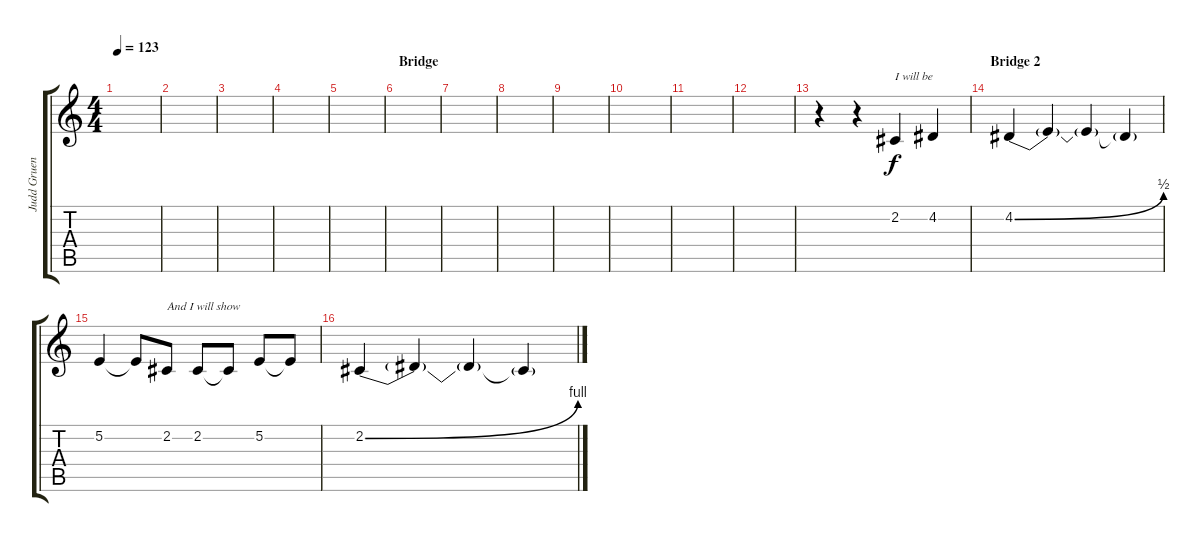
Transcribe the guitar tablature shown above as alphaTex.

\track ("Judd Gruenbaum (Vocals)" "Judd Gruen") {instrument violin}
\staff {score tabs}
\tuning (E4 B3 G3 D3 A2 E2) {hide}
\ts (4 4)
\tempo 123
\clef g2
\ks c
|
|
|
|
|
\section ("" "Bridge")
|
|
|
|
|
|
|
r.4 r.4 2.2.4{txt "I will be"} 4.2.4 |
\section ("" "Bridge 2")
4.2{be (bend 0 0 60 2)}.4 4.2{t}.4 4.2{t}.4 4.2{t}.4 |
5.2.4 5.2{t}.8 2.2.8{txt "And I will show"} 2.2.8 2.2{t}.8 5.2.8 5.2{t}.8 |
2.2{be (bend 0 0 60 4)}.4 2.2{t}.4 2.2{t}.4 2.2{t}.4
